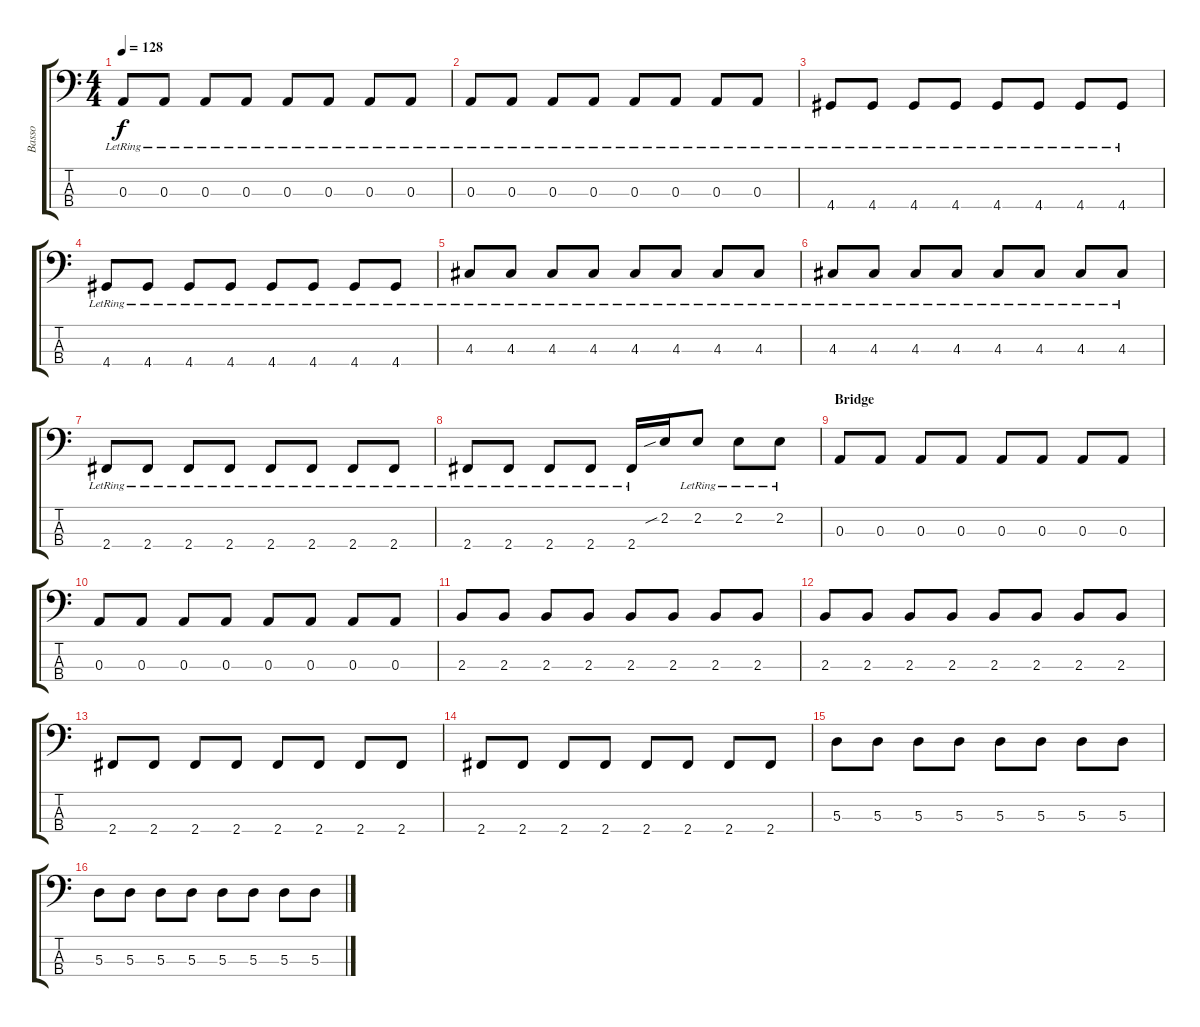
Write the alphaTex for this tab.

\track ("Basso" "Basso") {instrument electricbassfinger}
\staff {score tabs}
\tuning (G2 D2 A1 E1) {hide}
\ts (4 4)
\tempo 128
\clef f4
\ks c
0.3{lr}.8{dy f} 0.3{lr}.8 0.3{lr}.8 0.3{lr}.8 0.3{lr}.8 0.3{lr}.8 0.3{lr}.8 0.3{lr}.8 |
0.3{lr}.8 0.3{lr}.8 0.3{lr}.8 0.3{lr}.8 0.3{lr}.8 0.3{lr}.8 0.3{lr}.8 0.3{lr}.8 |
4.4{lr}.8 4.4{lr}.8 4.4{lr}.8 4.4{lr}.8 4.4{lr}.8 4.4{lr}.8 4.4{lr}.8 4.4{lr}.8 |
4.4{lr}.8 4.4{lr}.8 4.4{lr}.8 4.4{lr}.8 4.4{lr}.8 4.4{lr}.8 4.4{lr}.8 4.4{lr}.8 |
4.3{lr}.8 4.3{lr}.8 4.3{lr}.8 4.3{lr}.8 4.3{lr}.8 4.3{lr}.8 4.3{lr}.8 4.3{lr}.8 |
4.3{lr}.8 4.3{lr}.8 4.3{lr}.8 4.3{lr}.8 4.3{lr}.8 4.3{lr}.8 4.3{lr}.8 4.3{lr}.8 |
2.4{lr}.8 2.4{lr}.8 2.4{lr}.8 2.4{lr}.8 2.4{lr}.8 2.4{lr}.8 2.4{lr}.8 2.4{lr}.8 |
2.4{lr}.8 2.4{lr}.8 2.4{lr}.8 2.4{lr}.8 2.4{lr}.16 2.2{sib}.16 2.2{lr}.8 2.2{lr}.8 2.2{lr}.8 |
\section ("" "Bridge")
0.3.8 0.3.8 0.3.8 0.3.8 0.3.8 0.3.8 0.3.8 0.3.8 |
0.3.8 0.3.8 0.3.8 0.3.8 0.3.8 0.3.8 0.3.8 0.3.8 |
2.3.8 2.3.8 2.3.8 2.3.8 2.3.8 2.3.8 2.3.8 2.3.8 |
2.3.8 2.3.8 2.3.8 2.3.8 2.3.8 2.3.8 2.3.8 2.3.8 |
2.4.8 2.4.8 2.4.8 2.4.8 2.4.8 2.4.8 2.4.8 2.4.8 |
2.4.8 2.4.8 2.4.8 2.4.8 2.4.8 2.4.8 2.4.8 2.4.8 |
5.3.8 5.3.8 5.3.8 5.3.8 5.3.8 5.3.8 5.3.8 5.3.8 |
5.3.8 5.3.8 5.3.8 5.3.8 5.3.8 5.3.8 5.3.8 5.3.8
